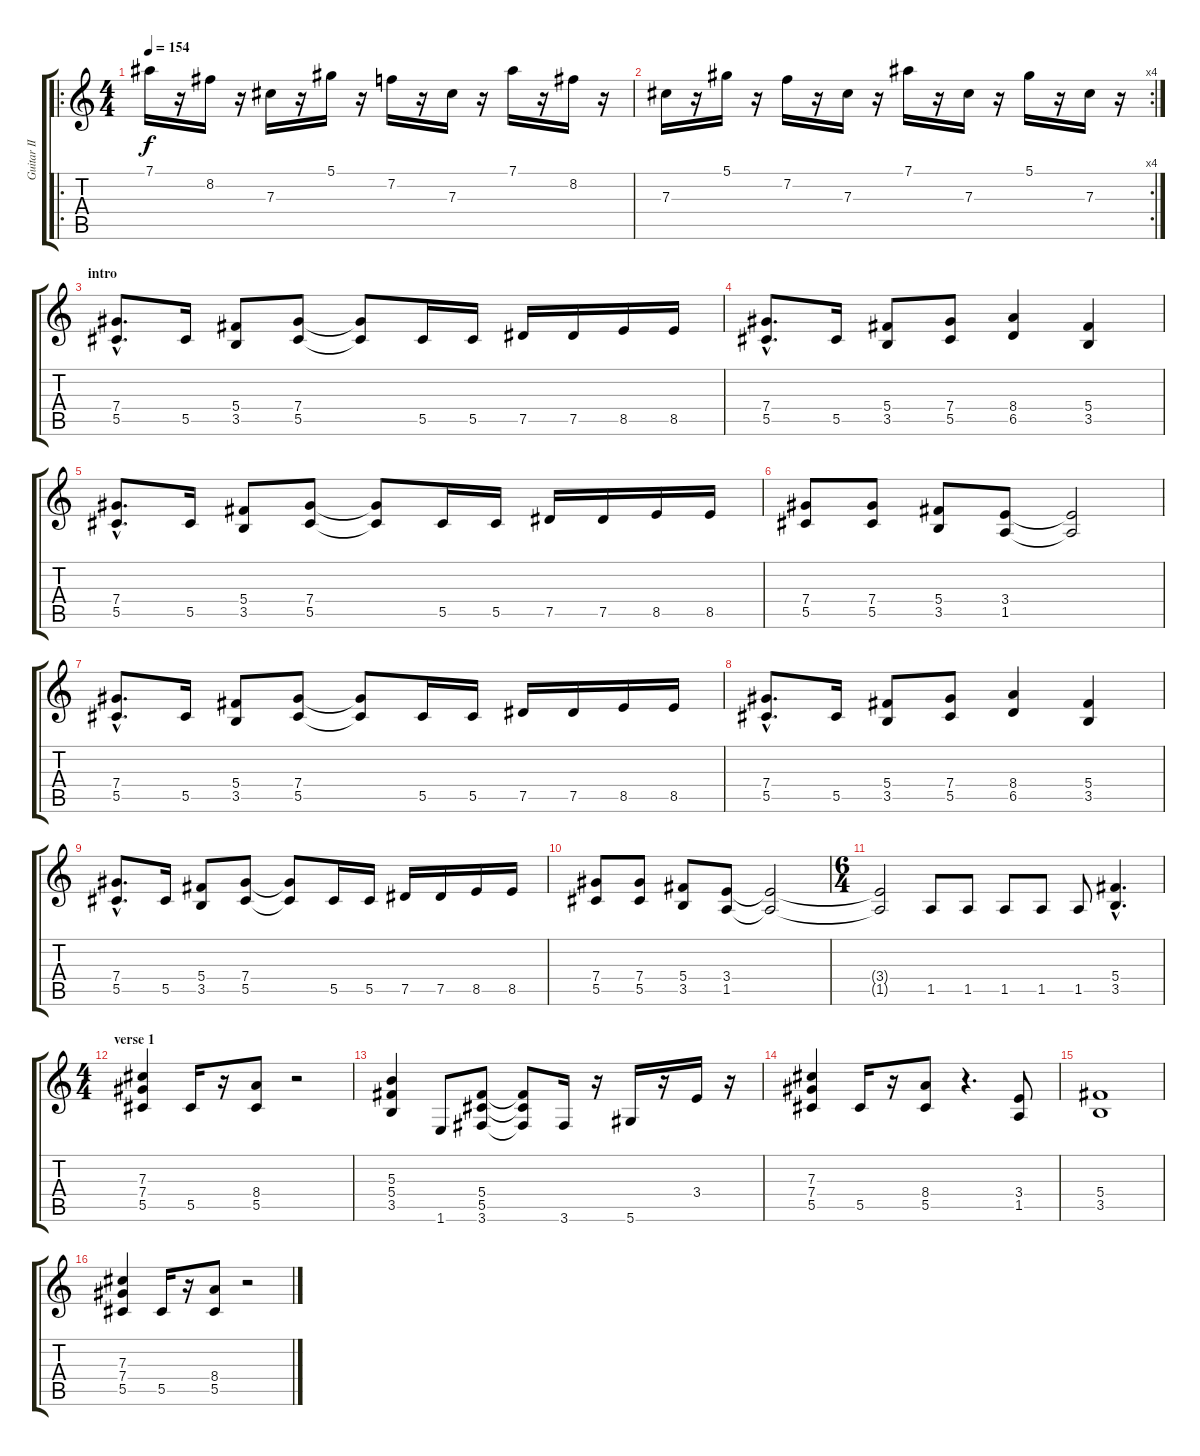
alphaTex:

\track ("Guitar II" "Guitar II") {instrument distortionguitar}
\staff {score tabs}
\tuning (Eb4 Bb3 Gb3 Db3 Ab2 Eb2) {hide}
\ro
\ts (4 4)
\tempo 154
\clef g2
\ks c
7.1.16{dy f instrument distortionguitar} r.16 8.2.16 r.16 7.3.16 r.16 5.1.16 r.16 7.2.16 r.16 7.3.16 r.16 7.1.16 r.16 8.2.16 r.16 |
\rc 4
7.3.16 r.16 5.1.16 r.16 7.2.16 r.16 7.3.16 r.16 7.1.16 r.16 7.3.16 r.16 5.1.16 r.16 7.3.16 r.16 |
\section ("" "intro")
(7.4{hac} 5.5{hac}).8{d} 5.5.16 (5.4 3.5).8 (7.4 5.5).8 (7.4{t} 5.5{t}).8 5.5.16 5.5.16 7.5.16 7.5.16 8.5.16 8.5.16 |
(7.4{hac} 5.5{hac}).8{d} 5.5.16 (5.4 3.5).8 (7.4 5.5).8 (8.4 6.5).4 (5.4 3.5).4 |
(7.4{hac} 5.5{hac}).8{d} 5.5.16 (5.4 3.5).8 (7.4 5.5).8 (7.4{t} 5.5{t}).8 5.5.16 5.5.16 7.5.16 7.5.16 8.5.16 8.5.16 |
(7.4 5.5).8 (7.4 5.5).8 (5.4 3.5).8 (3.4 1.5).8 (3.4{t} 1.5{t}).2 |
(7.4{hac} 5.5{hac}).8{d} 5.5.16 (5.4 3.5).8 (7.4 5.5).8 (7.4{t} 5.5{t}).8 5.5.16 5.5.16 7.5.16 7.5.16 8.5.16 8.5.16 |
(7.4{hac} 5.5{hac}).8{d} 5.5.16 (5.4 3.5).8 (7.4 5.5).8 (8.4 6.5).4 (5.4 3.5).4 |
(7.4{hac} 5.5{hac}).8{d} 5.5.16 (5.4 3.5).8 (7.4 5.5).8 (7.4{t} 5.5{t}).8 5.5.16 5.5.16 7.5.16 7.5.16 8.5.16 8.5.16 |
(7.4 5.5).8 (7.4 5.5).8 (5.4 3.5).8 (3.4 1.5).8 (3.4{t} 1.5{t}).2 |
\ts (6 4)
(3.4{t} 1.5{t}).2 1.5.8 1.5.8 1.5.8 1.5.8 1.5.8 (5.4{hac} 3.5{hac}).4{d} |
\ts (4 4)
\section ("" "verse 1")
(7.3 7.4 5.5).4 5.5.16 r.16 (8.4 5.5).8 r.2 |
(5.3 5.4 3.5).4 1.6.8 (5.4 5.5 3.6).8 (5.4{t} 5.5{t} 3.6{t}).8 3.6.16 r.16 5.6.16 r.16 3.4.16 r.16 |
(7.3 7.4 5.5).4 5.5.16 r.16 (8.4 5.5).8 r.4{d} (3.4 1.5).8 |
(5.4 3.5).1 |
(7.3 7.4 5.5).4 5.5.16 r.16 (8.4 5.5).8 r.2
